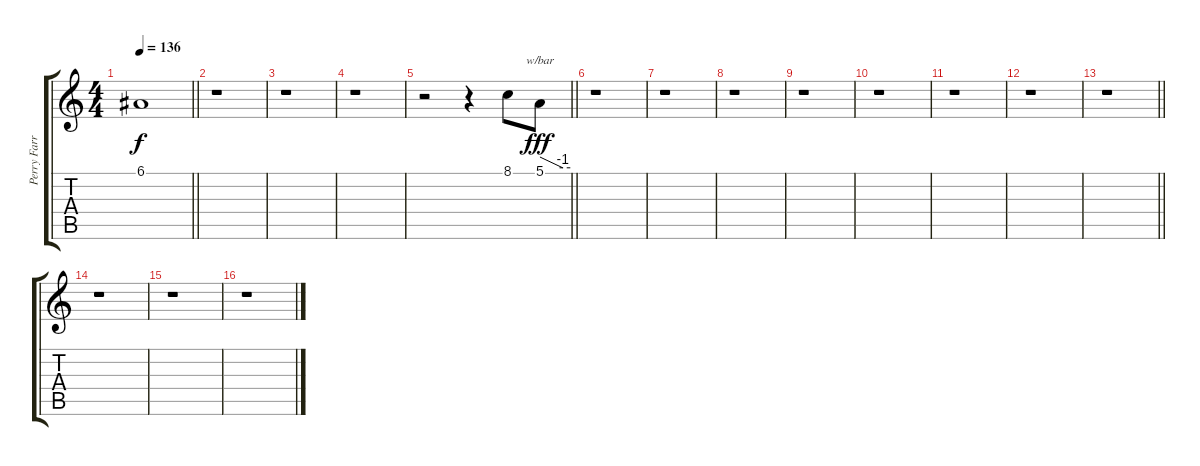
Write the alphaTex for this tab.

\track ("Perry Farrell (Voice)" "Perry Farr") {instrument lead2sawtooth}
\staff {score tabs}
\tuning (E4 B3 G3 D3 A2 E2) {hide}
\ts (4 4)
\tempo 136
\clef g2
\barLineRight lightlight
\ks c
6.1.1{dy f} |
r.1 |
r.1 |
r.1 |
\barLineRight lightlight
r.2 r.4 8.1.8 5.1.8{tbe (custom default 0 0 45 -4 60 -4) dy fff} |
r.1 |
r.1 |
r.1 |
r.1 |
r.1 |
r.1 |
r.1 |
\barLineRight lightlight
r.1 |
r.1 |
r.1 |
r.1
